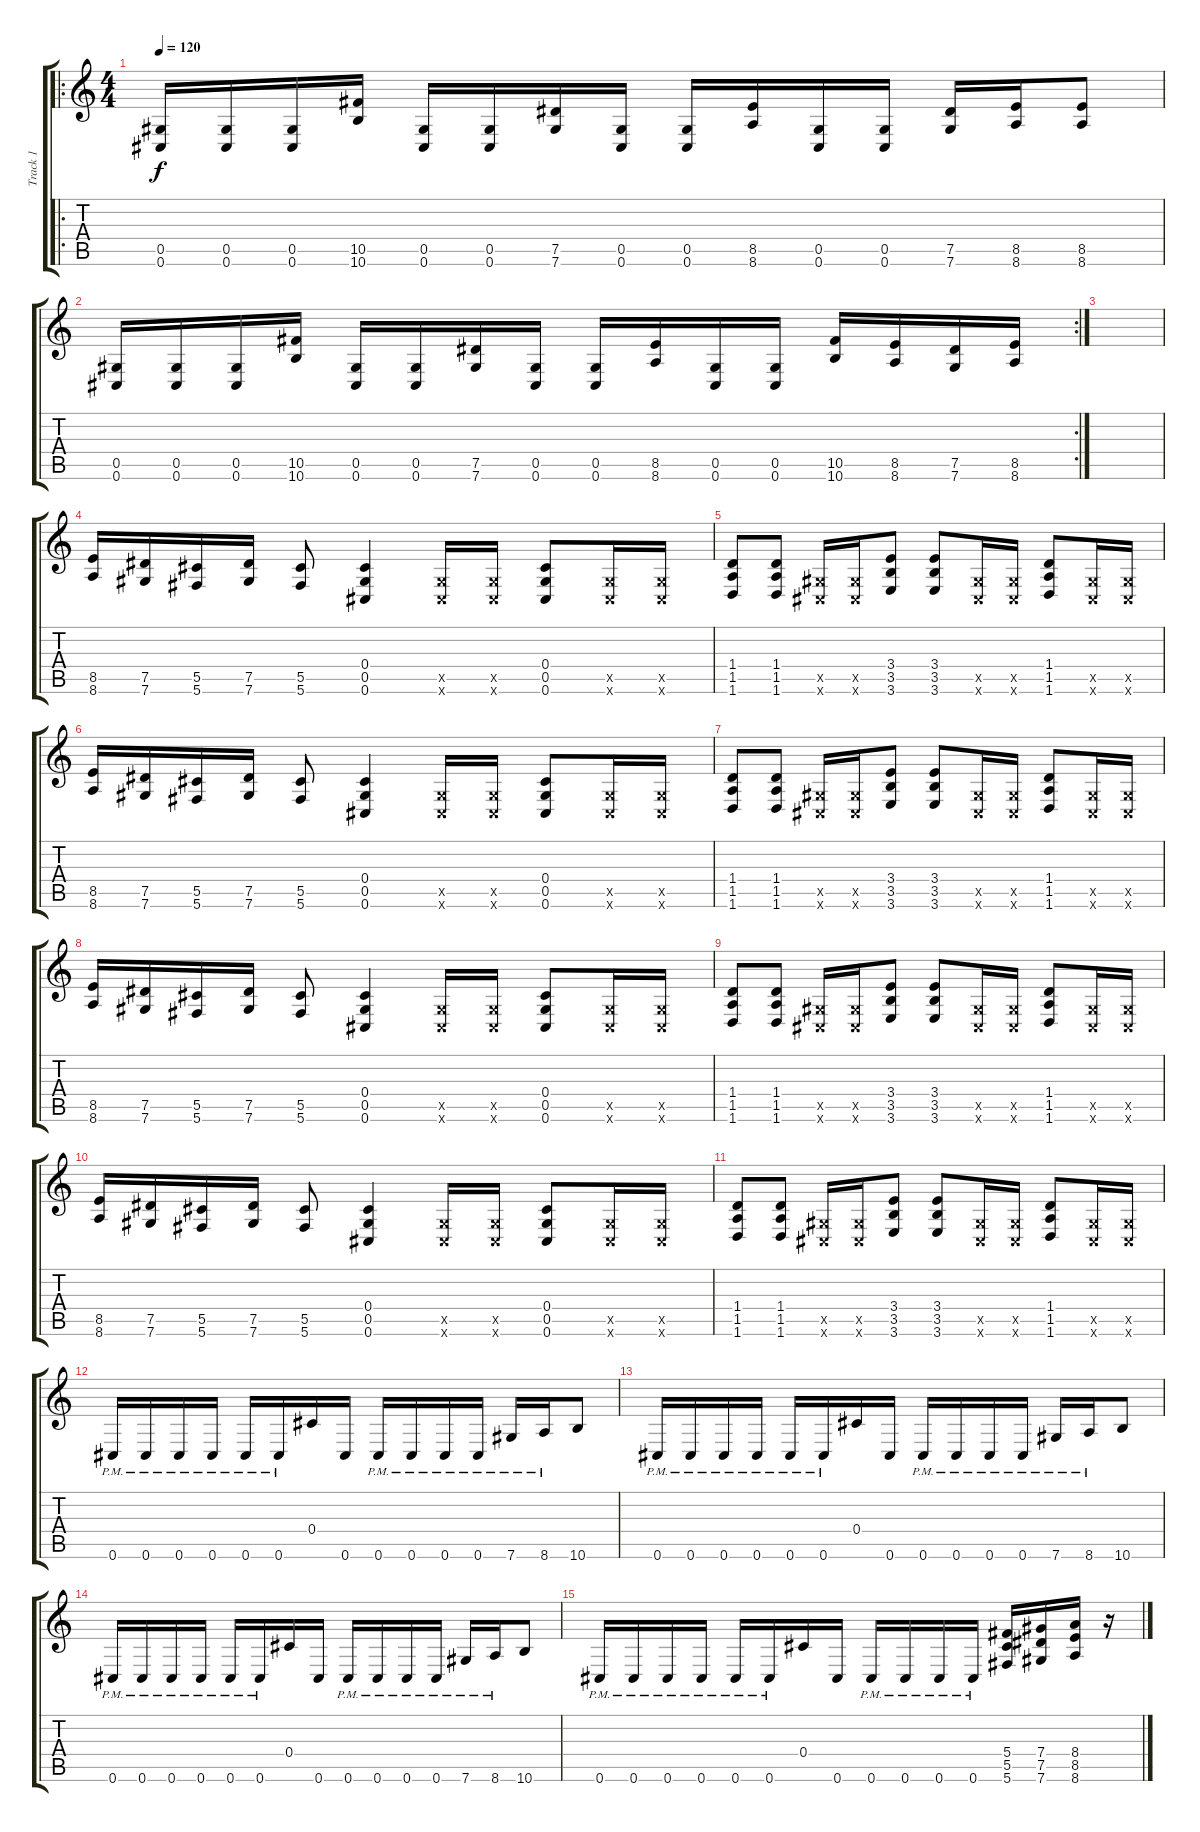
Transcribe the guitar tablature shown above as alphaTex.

\track ("Track 1" "Track 1") {instrument overdrivenguitar}
\staff {score tabs}
\tuning (Eb4 Bb3 Gb3 Db3 Ab2 Db2) {hide}
\ro
\ts (4 4)
\tempo 120
\clef g2
\ks c
(0.5 0.6).16{dy f instrument overdrivenguitar} (0.5 0.6).16 (0.5 0.6).16 (10.5 10.6).16 (0.5 0.6).16 (0.5 0.6).16 (7.5 7.6).16 (0.5 0.6).16 (0.5 0.6).16 (8.5 8.6).16 (0.5 0.6).16 (0.5 0.6).16 (7.5 7.6).16 (8.5 8.6).16 (8.5 8.6).8 |
\rc 2
(0.5 0.6).16 (0.5 0.6).16 (0.5 0.6).16 (10.5 10.6).16 (0.5 0.6).16 (0.5 0.6).16 (7.5 7.6).16 (0.5 0.6).16 (0.5 0.6).16 (8.5 8.6).16 (0.5 0.6).16 (0.5 0.6).16 (10.5 10.6).16 (8.5 8.6).16 (7.5 7.6).16 (8.5 8.6).16 |
|
(8.5 8.6).16 (7.5 7.6).16 (5.5 5.6).16 (7.5 7.6).16 (5.5 5.6).8 (0.4 0.5 0.6).4 (0.5{x} 0.6{x}).16 (0.5{x} 0.6{x}).16 (0.4 0.5 0.6).8 (0.5{x} 0.6{x}).16 (0.5{x} 0.6{x}).16 |
(1.4 1.5 1.6).8 (1.4 1.5 1.6).8 (0.5{x} 0.6{x}).16 (0.5{x} 0.6{x}).16 (3.4 3.5 3.6).8 (3.4 3.5 3.6).8 (0.5{x} 0.6{x}).16 (0.5{x} 0.6{x}).16 (1.4 1.5 1.6).8 (0.5{x} 0.6{x}).16 (0.5{x} 0.6{x}).16 |
(8.5 8.6).16 (7.5 7.6).16 (5.5 5.6).16 (7.5 7.6).16 (5.5 5.6).8 (0.4 0.5 0.6).4 (0.5{x} 0.6{x}).16 (0.5{x} 0.6{x}).16 (0.4 0.5 0.6).8 (0.5{x} 0.6{x}).16 (0.5{x} 0.6{x}).16 |
(1.4 1.5 1.6).8 (1.4 1.5 1.6).8 (0.5{x} 0.6{x}).16 (0.5{x} 0.6{x}).16 (3.4 3.5 3.6).8 (3.4 3.5 3.6).8 (0.5{x} 0.6{x}).16 (0.5{x} 0.6{x}).16 (1.4 1.5 1.6).8 (0.5{x} 0.6{x}).16 (0.5{x} 0.6{x}).16 |
(8.5 8.6).16 (7.5 7.6).16 (5.5 5.6).16 (7.5 7.6).16 (5.5 5.6).8 (0.4 0.5 0.6).4 (0.5{x} 0.6{x}).16 (0.5{x} 0.6{x}).16 (0.4 0.5 0.6).8 (0.5{x} 0.6{x}).16 (0.5{x} 0.6{x}).16 |
(1.4 1.5 1.6).8 (1.4 1.5 1.6).8 (0.5{x} 0.6{x}).16 (0.5{x} 0.6{x}).16 (3.4 3.5 3.6).8 (3.4 3.5 3.6).8 (0.5{x} 0.6{x}).16 (0.5{x} 0.6{x}).16 (1.4 1.5 1.6).8 (0.5{x} 0.6{x}).16 (0.5{x} 0.6{x}).16 |
(8.5 8.6).16 (7.5 7.6).16 (5.5 5.6).16 (7.5 7.6).16 (5.5 5.6).8 (0.4 0.5 0.6).4 (0.5{x} 0.6{x}).16 (0.5{x} 0.6{x}).16 (0.4 0.5 0.6).8 (0.5{x} 0.6{x}).16 (0.5{x} 0.6{x}).16 |
(1.4 1.5 1.6).8 (1.4 1.5 1.6).8 (0.5{x} 0.6{x}).16 (0.5{x} 0.6{x}).16 (3.4 3.5 3.6).8 (3.4 3.5 3.6).8 (0.5{x} 0.6{x}).16 (0.5{x} 0.6{x}).16 (1.4 1.5 1.6).8 (0.5{x} 0.6{x}).16 (0.5{x} 0.6{x}).16 |
0.6{pm}.16 0.6{pm}.16 0.6{pm}.16 0.6{pm}.16 0.6{pm}.16 0.6{pm}.16 0.4.16 0.6.16 0.6{pm}.16 0.6{pm}.16 0.6{pm}.16 0.6{pm}.16 7.6{pm}.16 8.6{pm}.16 10.6.8 |
0.6{pm}.16 0.6{pm}.16 0.6{pm}.16 0.6{pm}.16 0.6{pm}.16 0.6{pm}.16 0.4.16 0.6.16 0.6{pm}.16 0.6{pm}.16 0.6{pm}.16 0.6{pm}.16 7.6{pm}.16 8.6{pm}.16 10.6.8 |
0.6{pm}.16 0.6{pm}.16 0.6{pm}.16 0.6{pm}.16 0.6{pm}.16 0.6{pm}.16 0.4.16 0.6.16 0.6{pm}.16 0.6{pm}.16 0.6{pm}.16 0.6{pm}.16 7.6{pm}.16 8.6{pm}.16 10.6.8 |
0.6{pm}.16 0.6{pm}.16 0.6{pm}.16 0.6{pm}.16 0.6{pm}.16 0.6{pm}.16 0.4.16 0.6.16 0.6{pm}.16 0.6{pm}.16 0.6{pm}.16 0.6{pm}.16 (5.4 5.5 5.6).16 (7.4 7.5 7.6).16 (8.4 8.5 8.6).16 r.16
